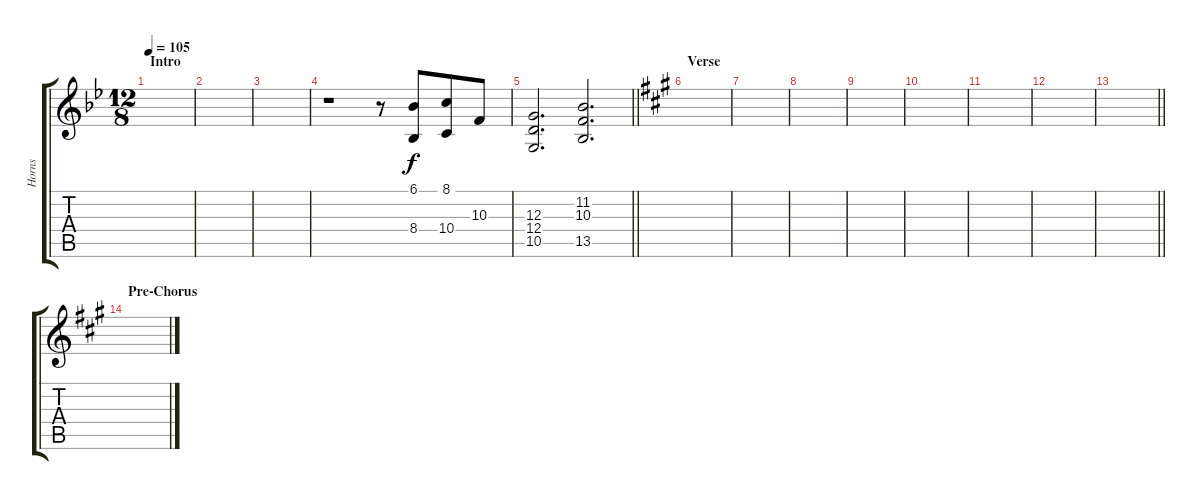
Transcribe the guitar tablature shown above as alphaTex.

\track ("Horns" "Horns") {instrument brasssection}
\staff {score tabs}
\tuning (E4 B3 G3 D3 A2 E2) {hide}
\ts (12 8)
\section ("" "Intro")
\tempo 105
\clef g2
\ks bb
|
|
|
r.1 r.8 (6.1 8.4).8 (8.1 10.4).8 10.3.8 |
\barLineRight lightlight
(12.3 12.4 10.5).2{d} (11.2 10.3 13.5).2{d} |
\section ("" "Verse")
\ks a
|
|
|
|
|
|
|
\barLineRight lightlight
|
\section ("" "Pre-Chorus")
